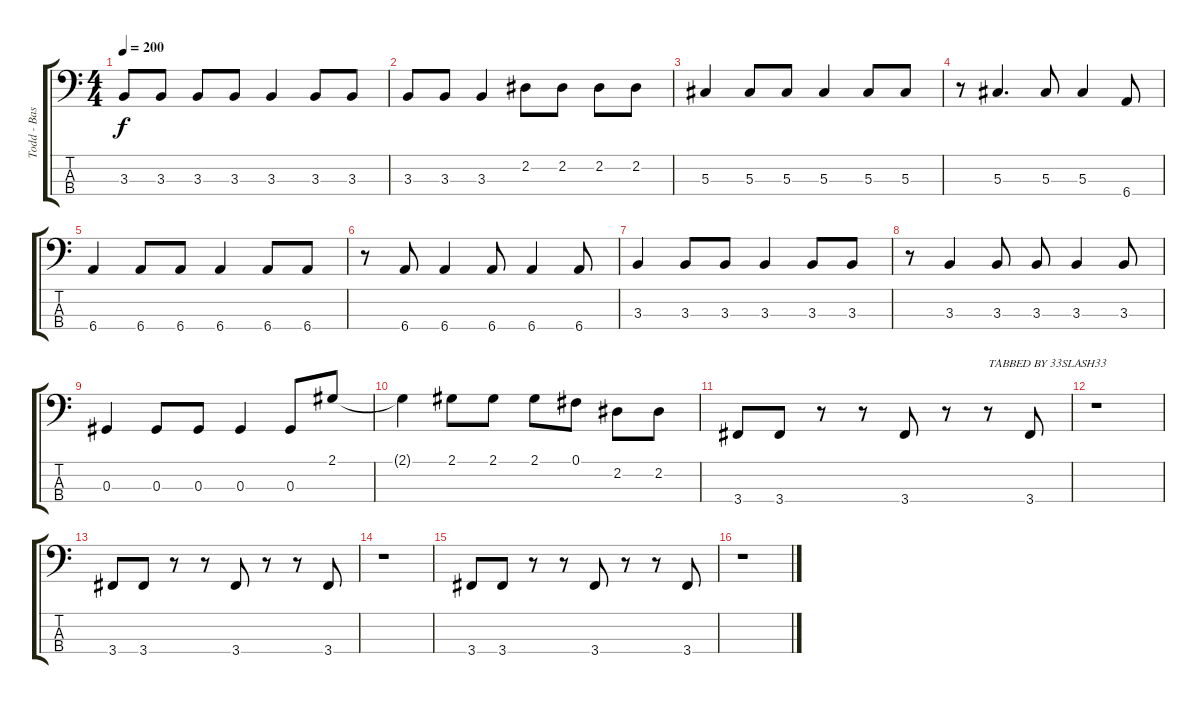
\track ("Todd - Bass" "Todd - Bas") {instrument electricbasspick}
\staff {score tabs}
\tuning (Gb2 Db2 Ab1 Eb1) {hide}
\ts (4 4)
\tempo 200
\clef f4
\ks c
3.3.8{dy f} 3.3.8 3.3.8 3.3.8 3.3.4 3.3.8 3.3.8 |
3.3.8 3.3.8 3.3.4 2.2.8 2.2.8 2.2.8 2.2.8 |
5.3.4 5.3.8 5.3.8 5.3.4 5.3.8 5.3.8 |
r.8 5.3.4{d} 5.3.8 5.3.4 6.4.8 |
6.4.4 6.4.8 6.4.8 6.4.4 6.4.8 6.4.8 |
r.8 6.4.8 6.4.4 6.4.8 6.4.4 6.4.8 |
3.3.4 3.3.8 3.3.8 3.3.4 3.3.8 3.3.8 |
r.8 3.3.4 3.3.8 3.3.8 3.3.4 3.3.8 |
0.3.4 0.3.8 0.3.8 0.3.4 0.3.8 2.1.8 |
2.1{t}.4 2.1.8 2.1.8 2.1.8 0.1.8 2.2.8 2.2.8 |
3.4.8 3.4.8 r.8 r.8 3.4.8 r.8 r.8{txt "TABBED BY 33SLASH33"} 3.4.8 |
r.1 |
3.4.8 3.4.8 r.8 r.8 3.4.8 r.8 r.8 3.4.8 |
r.1 |
3.4.8 3.4.8 r.8 r.8 3.4.8 r.8 r.8 3.4.8 |
r.1
